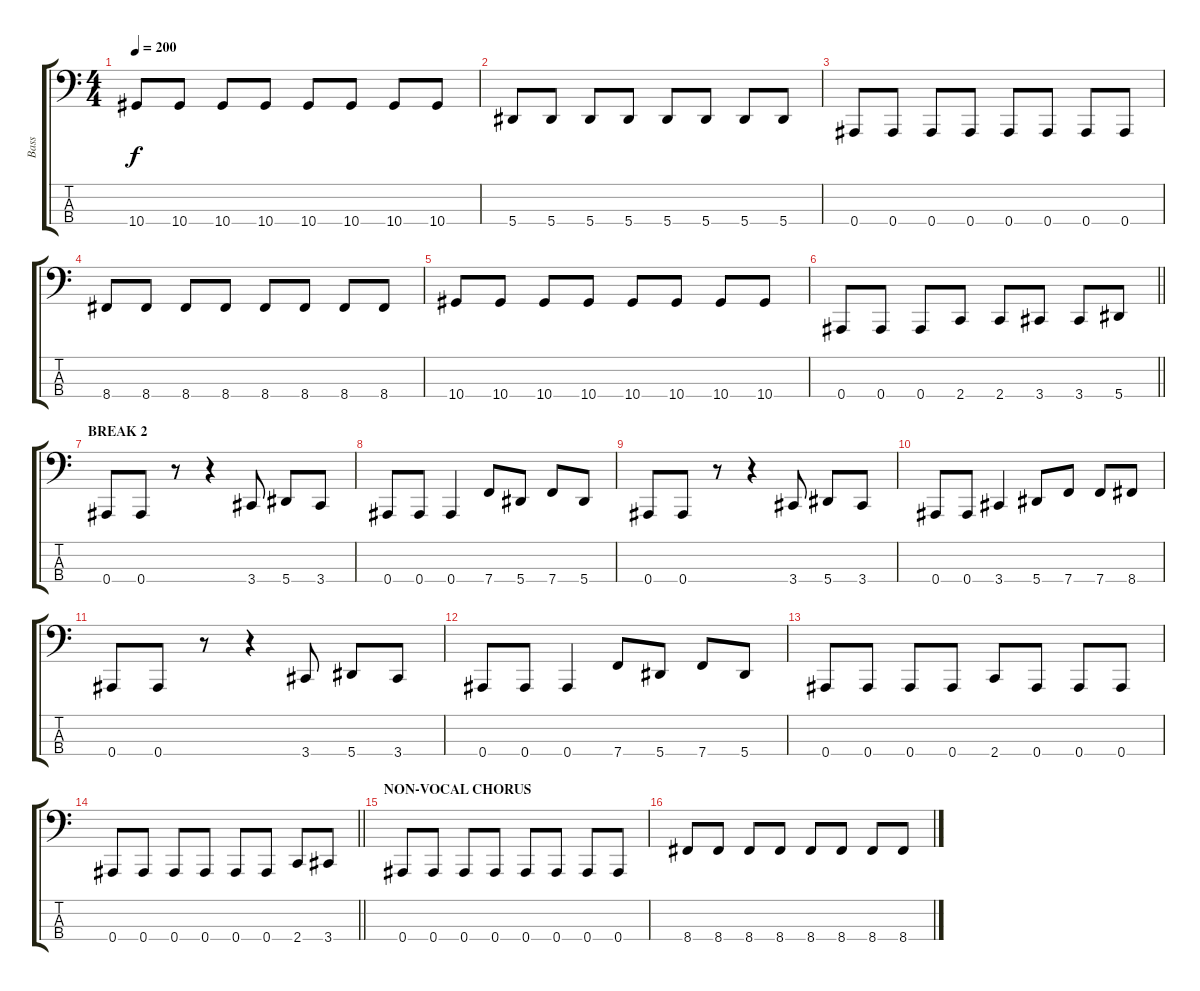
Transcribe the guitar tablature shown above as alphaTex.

\track ("Bass" "Bass") {instrument electricbassfinger}
\staff {score tabs}
\tuning (Eb2 Bb1 F1 Bb0) {hide}
\ts (4 4)
\tempo 200
\clef f4
\ks c
10.4.8{dy f} 10.4.8 10.4.8 10.4.8 10.4.8 10.4.8 10.4.8 10.4.8 |
5.4.8 5.4.8 5.4.8 5.4.8 5.4.8 5.4.8 5.4.8 5.4.8 |
0.4.8 0.4.8 0.4.8 0.4.8 0.4.8 0.4.8 0.4.8 0.4.8 |
8.4.8 8.4.8 8.4.8 8.4.8 8.4.8 8.4.8 8.4.8 8.4.8 |
10.4.8 10.4.8 10.4.8 10.4.8 10.4.8 10.4.8 10.4.8 10.4.8 |
\barLineRight lightlight
0.4.8 0.4.8 0.4.8 2.4.8 2.4.8 3.4.8 3.4.8 5.4.8 |
\section ("" "BREAK 2")
0.4.8 0.4.8 r.8 r.4 3.4.8 5.4.8 3.4.8 |
0.4.8 0.4.8 0.4.4 7.4.8 5.4.8 7.4.8 5.4.8 |
0.4.8 0.4.8 r.8 r.4 3.4.8 5.4.8 3.4.8 |
0.4.8 0.4.8 3.4.4 5.4.8 7.4.8 7.4.8 8.4.8 |
0.4.8 0.4.8 r.8 r.4 3.4.8 5.4.8 3.4.8 |
0.4.8 0.4.8 0.4.4 7.4.8 5.4.8 7.4.8 5.4.8 |
0.4.8 0.4.8 0.4.8 0.4.8 2.4.8 0.4.8 0.4.8 0.4.8 |
\barLineRight lightlight
0.4.8 0.4.8 0.4.8 0.4.8 0.4.8 0.4.8 2.4.8 3.4.8 |
\section ("" "NON-VOCAL CHORUS")
0.4.8 0.4.8 0.4.8 0.4.8 0.4.8 0.4.8 0.4.8 0.4.8 |
8.4.8 8.4.8 8.4.8 8.4.8 8.4.8 8.4.8 8.4.8 8.4.8
